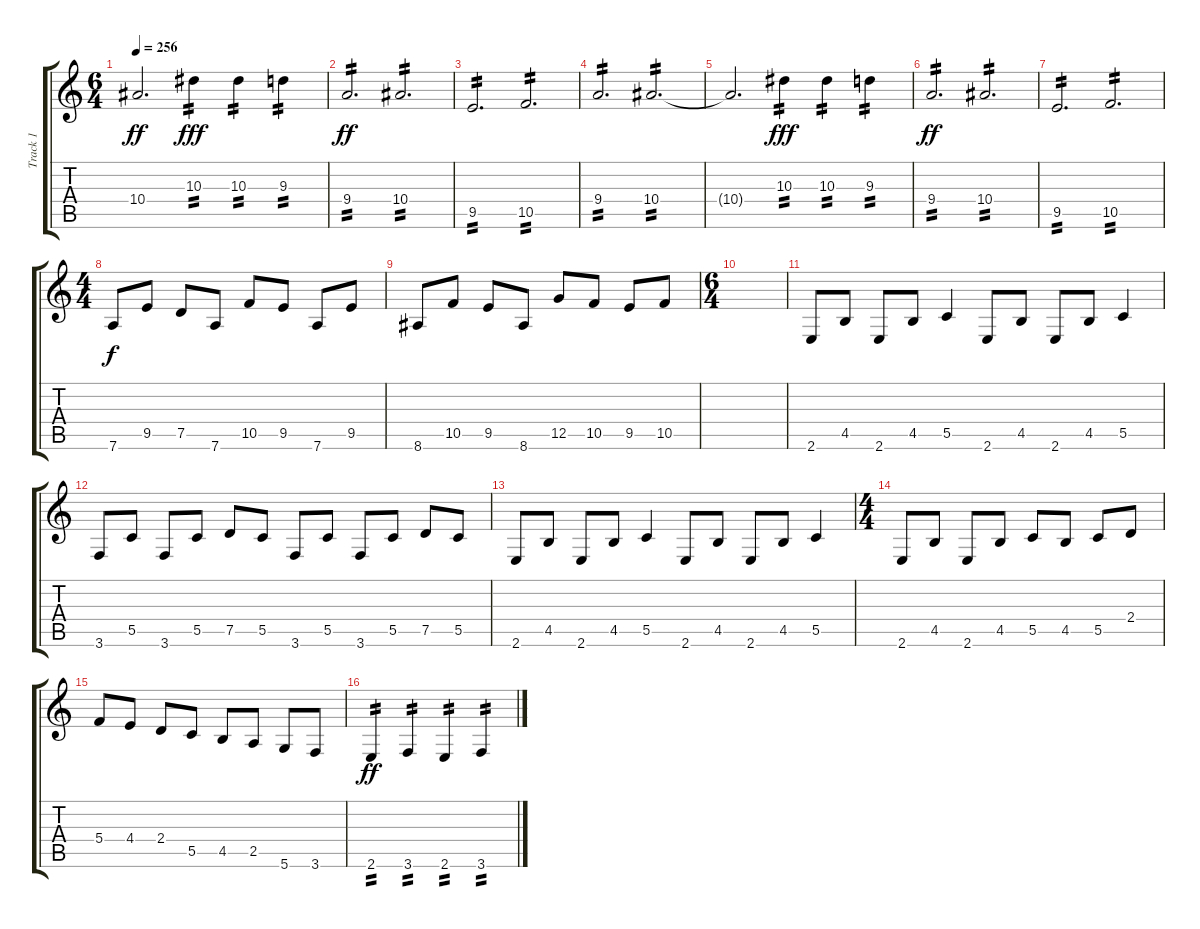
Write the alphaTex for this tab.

\track ("Track 1" "Track 1") {instrument distortionguitar}
\staff {score tabs}
\tuning (D4 A3 F3 C3 G2 D2) {hide}
\ts (6 4)
\tempo 256
\clef g2
\ks c
10.4{t}.2{d dy ff} 10.3.4{tp 2 dy fff} 10.3.4{tp 2} 9.3.4{tp 2} |
9.4.2{d tp 2 dy ff} 10.4.2{d tp 2} |
9.5.2{d tp 2} 10.5.2{d tp 2} |
9.4.2{d tp 2} 10.4.2{d tp 2} |
10.4{t}.2{d} 10.3.4{tp 2 dy fff} 10.3.4{tp 2} 9.3.4{tp 2} |
9.4.2{d tp 2 dy ff} 10.4.2{d tp 2} |
9.5.2{d tp 2} 10.5.2{d tp 2} |
\ts (4 4)
7.6.8{dy f} 9.5.8 7.5.8 7.6.8 10.5.8 9.5.8 7.6.8 9.5.8 |
8.6.8 10.5.8 9.5.8 8.6.8 12.5.8 10.5.8 9.5.8 10.5.8 |
\ts (6 4)
|
2.6.8 4.5.8 2.6.8 4.5.8 5.5.4 2.6.8 4.5.8 2.6.8 4.5.8 5.5.4 |
3.6.8 5.5.8 3.6.8 5.5.8 7.5.8 5.5.8 3.6.8 5.5.8 3.6.8 5.5.8 7.5.8 5.5.8 |
2.6.8 4.5.8 2.6.8 4.5.8 5.5.4 2.6.8 4.5.8 2.6.8 4.5.8 5.5.4 |
\ts (4 4)
2.6.8 4.5.8 2.6.8 4.5.8 5.5.8 4.5.8 5.5.8 2.4.8 |
5.4.8 4.4.8 2.4.8 5.5.8 4.5.8 2.5.8 5.6.8 3.6.8 |
2.6.4{tp 2 dy ff} 3.6.4{tp 2} 2.6.4{tp 2} 3.6.4{tp 2}
